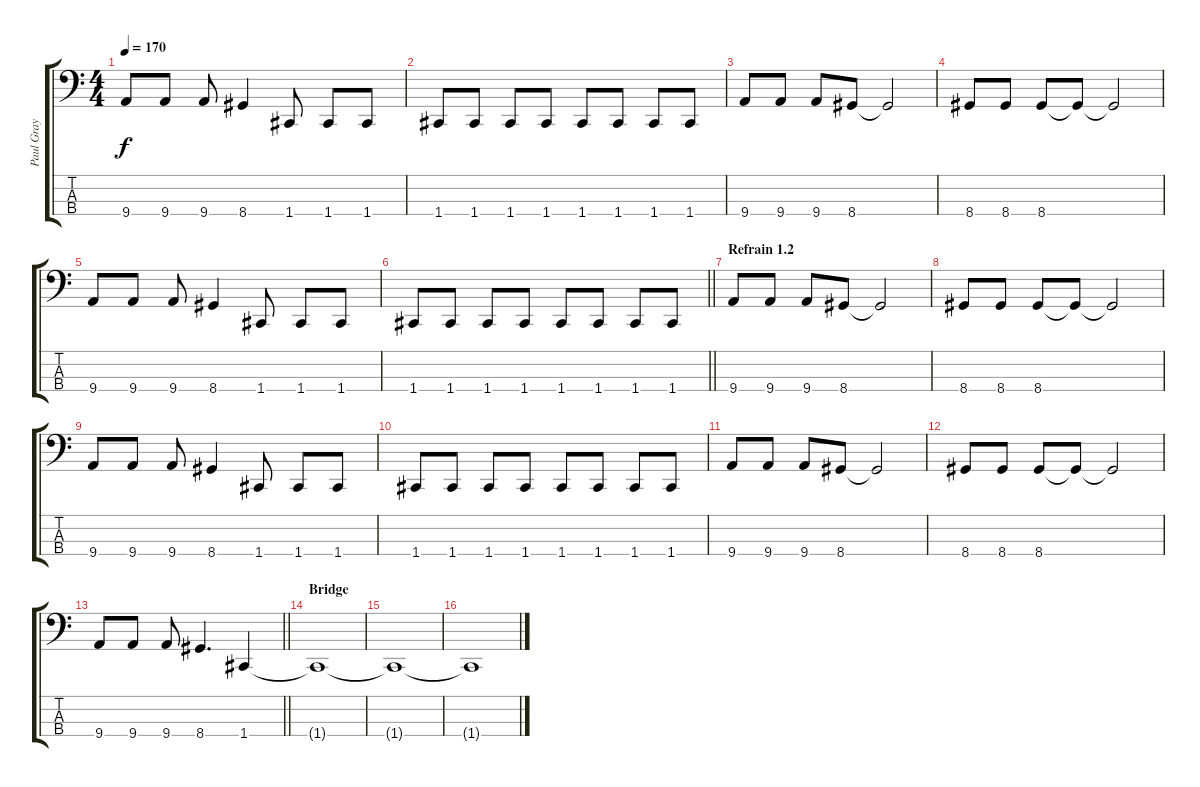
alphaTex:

\track ("Paul Gray" "Paul Gray") {instrument electricbasspick}
\staff {score tabs}
\tuning (F2 C2 G1 C1) {hide}
\ts (4 4)
\tempo 170
\clef f4
\ks c
9.4.8{dy f} 9.4.8 9.4.8 8.4.4 1.4.8 1.4.8 1.4.8 |
1.4.8 1.4.8 1.4.8 1.4.8 1.4.8 1.4.8 1.4.8 1.4.8 |
9.4.8 9.4.8 9.4.8 8.4.8 8.4{t}.2 |
8.4.8 8.4.8 8.4.8 8.4{t}.8 8.4{t}.2 |
9.4.8 9.4.8 9.4.8 8.4.4 1.4.8 1.4.8 1.4.8 |
\barLineRight lightlight
1.4.8 1.4.8 1.4.8 1.4.8 1.4.8 1.4.8 1.4.8 1.4.8 |
\section ("" "Refrain 1.2")
9.4.8 9.4.8 9.4.8 8.4.8 8.4{t}.2 |
8.4.8 8.4.8 8.4.8 8.4{t}.8 8.4{t}.2 |
9.4.8 9.4.8 9.4.8 8.4.4 1.4.8 1.4.8 1.4.8 |
1.4.8 1.4.8 1.4.8 1.4.8 1.4.8 1.4.8 1.4.8 1.4.8 |
9.4.8 9.4.8 9.4.8 8.4.8 8.4{t}.2 |
8.4.8 8.4.8 8.4.8 8.4{t}.8 8.4{t}.2 |
\barLineRight lightlight
9.4.8 9.4.8 9.4.8 8.4.4{d} 1.4.4 |
\section ("" "Bridge")
1.4{t}.1 |
1.4{t}.1 |
1.4{t}.1
